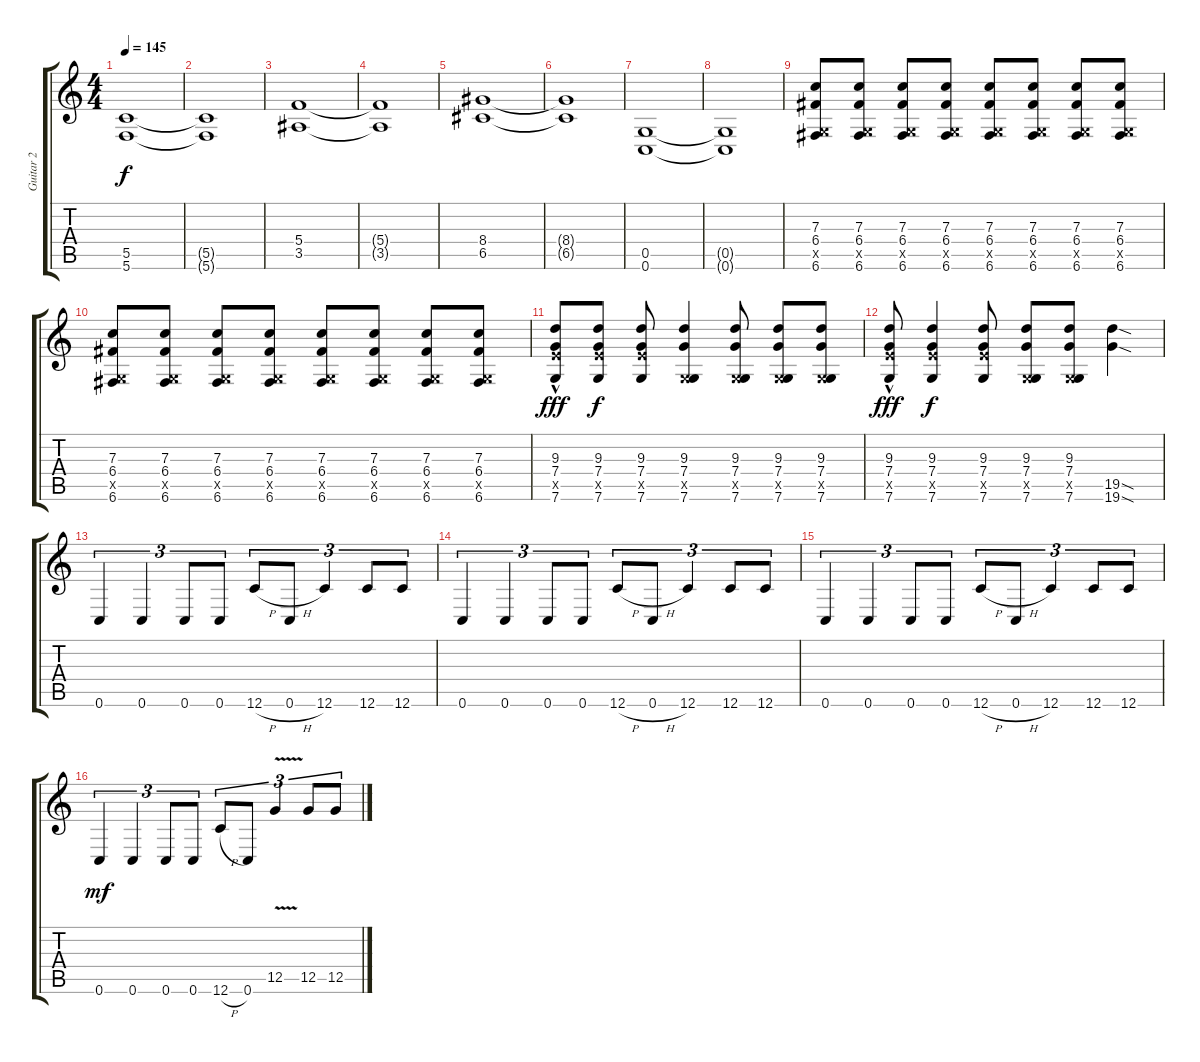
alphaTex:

\track ("Guitar 2" "Guitar 2") {instrument distortionguitar}
\staff {score tabs}
\tuning (D4 A3 F3 C3 G2 C2) {hide}
\ts (4 4)
\tempo 145
\clef g2
\ks c
(5.5 5.6).1{dy f} |
(5.5{t} 5.6{t}).1 |
(5.4 3.5).1 |
(5.4{t} 3.5{t}).1 |
(8.4 6.5).1 |
(8.4{t} 6.5{t}).1 |
(0.5 0.6).1 |
(0.5{t} 0.6{t}).1 |
(7.3 6.4 0.5{x} 6.6).8 (7.3 6.4 0.5{x} 6.6).8 (7.3 6.4 0.5{x} 6.6).8 (7.3 6.4 0.5{x} 6.6).8 (7.3 6.4 0.5{x} 6.6).8 (7.3 6.4 0.5{x} 6.6).8 (7.3 6.4 0.5{x} 6.6).8 (7.3 6.4 0.5{x} 6.6).8 |
(7.3 6.4 0.5{x} 6.6).8 (7.3 6.4 0.5{x} 6.6).8 (7.3 6.4 0.5{x} 6.6).8 (7.3 6.4 0.5{x} 6.6).8 (7.3 6.4 0.5{x} 6.6).8 (7.3 6.4 0.5{x} 6.6).8 (7.3 6.4 0.5{x} 6.6).8 (7.3 6.4 0.5{x} 6.6).8 |
(9.3 7.4 9.5{x} 7.6{hac}).8{dy fff} (9.3 7.4 9.5{x} 7.6).8{dy f} (9.3 7.4 9.5{x} 7.6).8 (9.3 7.4 0.5{x} 7.6).4 (9.3 7.4 0.5{x} 7.6).8 (9.3 7.4 0.5{x} 7.6).8 (9.3 7.4 0.5{x} 7.6).8 |
(9.3 7.4 9.5{x} 7.6{hac}).8{dy fff} (9.3 7.4 9.5{x} 7.6).4{dy f} (9.3 7.4 9.5{x} 7.6).8 (9.3 7.4 0.5{x} 7.6).8 (9.3 7.4 0.5{x} 7.6).8 (19.5{sod} 19.6{sod}).4 |
0.6.4{tu (3 2)} 0.6.4{tu (3 2)} 0.6.8{tu (3 2)} 0.6.8{tu (3 2)} 12.6{h}.8{tu (3 2)} 0.6{h}.8{tu (3 2)} 12.6.4{tu (3 2)} 12.6.8{tu (3 2)} 12.6.8{tu (3 2)} |
0.6.4{tu (3 2)} 0.6.4{tu (3 2)} 0.6.8{tu (3 2)} 0.6.8{tu (3 2)} 12.6{h}.8{tu (3 2)} 0.6{h}.8{tu (3 2)} 12.6.4{tu (3 2)} 12.6.8{tu (3 2)} 12.6.8{tu (3 2)} |
0.6.4{tu (3 2)} 0.6.4{tu (3 2)} 0.6.8{tu (3 2)} 0.6.8{tu (3 2)} 12.6{h}.8{tu (3 2)} 0.6{h}.8{tu (3 2)} 12.6.4{tu (3 2)} 12.6.8{tu (3 2)} 12.6.8{tu (3 2)} |
0.6.4{tu (3 2) dy mf} 0.6.4{tu (3 2)} 0.6.8{tu (3 2)} 0.6.8{tu (3 2)} 12.6{h}.8{tu (3 2)} 0.6{h}.8{tu (3 2)} 12.5{v}.4{tu (3 2)} 12.5.8{tu (3 2)} 12.5.8{tu (3 2)}
